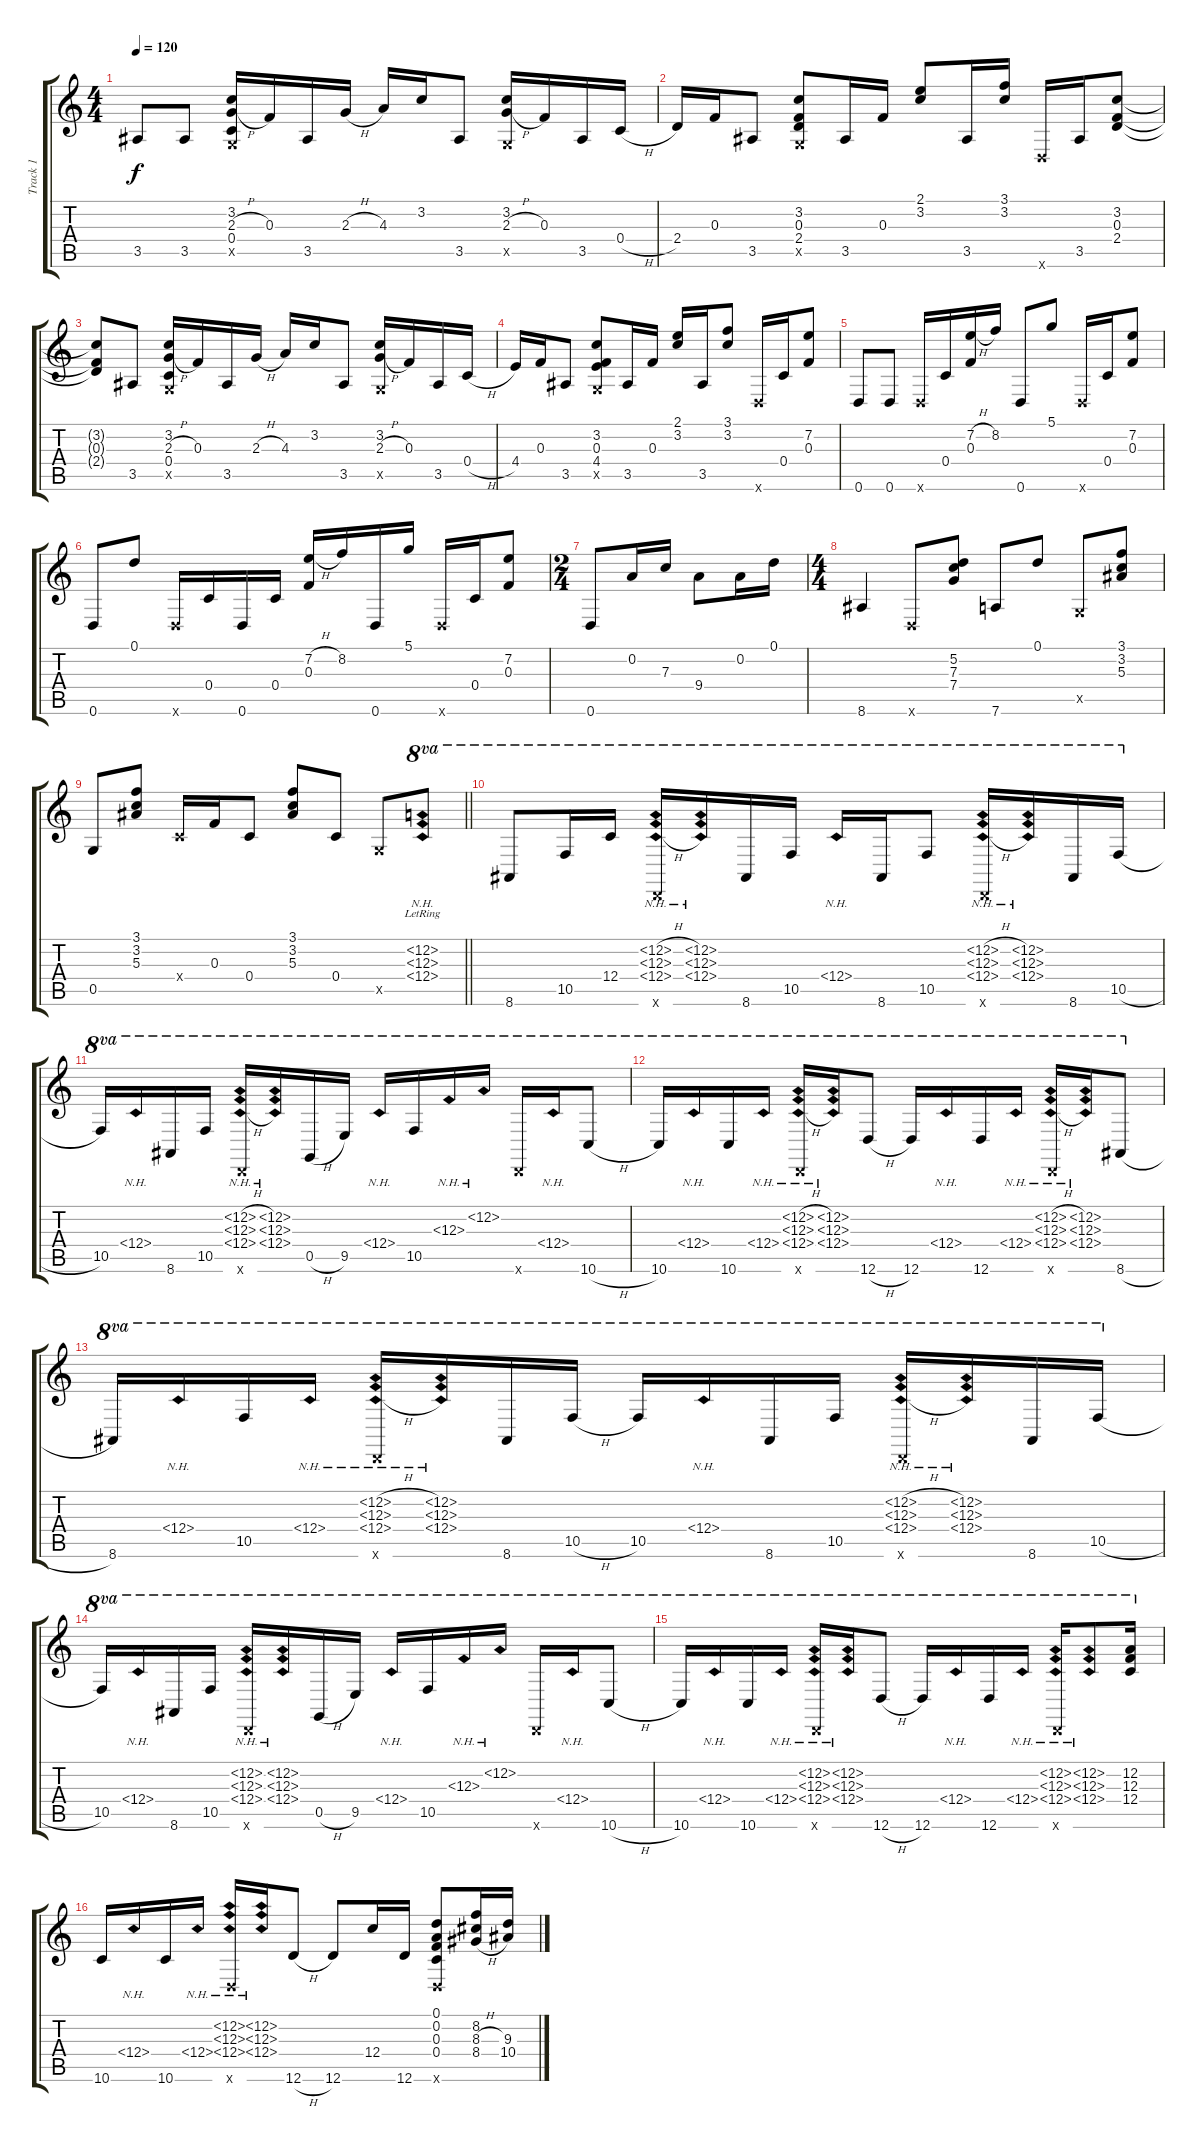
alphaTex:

\track ("Track 1" "Track 1") {instrument acousticguitarsteel}
\staff {score tabs}
\tuning (D4 A3 F3 C3 G2 D2) {hide}
\ts (4 4)
\tempo 120
\clef g2
\ks c
3.5.8{dy f} 3.5.8 (3.2 2.3{h} 0.4 0.5{x}).16 0.3.16 3.5.16 2.3{h}.16 4.3.16 3.2.16 3.5.8 (3.2 2.3{h} 0.5{x}).16 0.3.16 3.5.16 0.4{h}.16 |
2.4.16 0.3.16 3.5.8 (3.2 0.3 2.4 0.5{x}).8 3.5.16 0.3.16 (2.1 3.2).8 3.5.16 (3.1 3.2).16 0.6{x}.16 3.5.16 (3.2 0.3 2.4).8 |
(3.2{t} 0.3{t} 2.4{t}).8 3.5.8 (3.2 2.3{h} 0.4 0.5{x}).16 0.3.16 3.5.16 2.3{h}.16 4.3.16 3.2.16 3.5.8 (3.2 2.3{h} 0.5{x}).16 0.3.16 3.5.16 0.4{h}.16 |
4.4.16 0.3.16 3.5.8 (3.2 0.3 4.4 0.5{x}).8 3.5.16 0.3.16 (2.1 3.2).16 3.5.16 (3.1 3.2).8 0.6{x}.16 0.4.16 (7.2 0.3).8 |
0.6.8 0.6.8 0.6{x}.16 0.4.16 (7.2{h} 0.3).16 8.2.16 0.6.8 5.1.8 0.6{x}.16 0.4.16 (7.2 0.3).8 |
0.6.8 0.1.8 0.6{x}.16 0.4.16 0.6.16 0.4.16 (7.2{h} 0.3).16 8.2.16 0.6.16 5.1.16 0.6{x}.16 0.4.16 (7.2 0.3).8 |
\ts (2 4)
0.6.8 0.2.16 7.3.16 9.4.8 0.2.16 0.1.16 |
\ts (4 4)
8.6.4 0.6{x}.8 (5.2 7.3 7.4).8 7.6.8 0.1.8 0.5{x}.8 (3.1 3.2 5.3).8 |
\barLineRight lightlight
0.5.8 (3.1 3.2 5.3).8 0.4{x}.16 0.3.16 0.4.8 (3.1 3.2 5.3).8 0.4.8 0.5{x}.8 (12.2{nh} 12.3{nh lr} 12.4{nh}).8{ot 8va} |
8.6.8{ot 8va} 10.5.16{ot 8va} 12.4.16{ot 8va} (12.2{nh h} 12.3{nh h} 12.4{nh h} 0.6{x}).16{ot 8va} (12.2{nh} 12.3{nh} 12.4{nh}).16{ot 8va} 8.6.16{ot 8va} 10.5.16{ot 8va} 12.4{nh}.16{ot 8va} 8.6.16{ot 8va} 10.5.8{ot 8va} (12.2{nh h} 12.3{nh h} 12.4{nh h} 0.6{x}).16{ot 8va} (12.2{nh} 12.3{nh} 12.4{nh}).16{ot 8va} 8.6.16{ot 8va} 10.5{h}.16{ot 8va} |
10.5.16{ot 8va} 12.4{nh}.16{ot 8va} 8.6.16{ot 8va} 10.5.16{ot 8va} (12.2{nh h} 12.3{nh h} 12.4{nh h} 0.6{x}).16{ot 8va} (12.2{nh} 12.3{nh} 12.4{nh}).16{ot 8va} 0.5{h}.16{ot 8va} 9.5.16{ot 8va} 12.4{nh}.16{ot 8va} 10.5.16{ot 8va} 12.3{nh}.16{ot 8va} 12.2{nh}.16{ot 8va} 0.6{x}.16{ot 8va} 12.4{nh}.16{ot 8va} 10.6{h}.8{ot 8va} |
10.6.16{ot 8va} 12.4{nh}.16{ot 8va} 10.6.16{ot 8va} 12.4{nh}.16{ot 8va} (12.2{nh h} 12.3{nh h} 12.4{nh h} 0.6{x}).16{ot 8va} (12.2{nh} 12.3{nh} 12.4{nh}).16{ot 8va} 12.6{h}.8{ot 8va} 12.6.16{ot 8va} 12.4{nh}.16{ot 8va} 12.6.16{ot 8va} 12.4{nh}.16{ot 8va} (12.2{nh h} 12.3{nh h} 12.4{nh h} 0.6{x}).16{ot 8va} (12.2{nh} 12.3{nh} 12.4{nh}).16{ot 8va} 8.6{h}.8{ot 8va} |
8.6.16{ot 8va} 12.4{nh}.16{ot 8va} 10.5.16{ot 8va} 12.4{nh}.16{ot 8va} (12.2{nh h} 12.3{nh h} 12.4{nh h} 0.6{x}).16{ot 8va} (12.2{nh} 12.3{nh} 12.4{nh}).16{ot 8va} 8.6.16{ot 8va} 10.5{h}.16{ot 8va} 10.5.16{ot 8va} 12.4{nh}.16{ot 8va} 8.6.16{ot 8va} 10.5.16{ot 8va} (12.2{nh h} 12.3{nh h} 12.4{nh h} 0.6{x}).16{ot 8va} (12.2{nh} 12.3{nh} 12.4{nh}).16{ot 8va} 8.6.16{ot 8va} 10.5{h}.16{ot 8va} |
10.5.16{ot 8va} 12.4{nh}.16{ot 8va} 8.6.16{ot 8va} 10.5.16{ot 8va} (12.2{nh} 12.3{nh} 12.4{nh} 0.6{x}).16{ot 8va} (12.2{nh} 12.3{nh} 12.4{nh}).16{ot 8va} 0.5{h}.16{ot 8va} 9.5.16{ot 8va} 12.4{nh}.16{ot 8va} 10.5.16{ot 8va} 12.3{nh}.16{ot 8va} 12.2{nh}.16{ot 8va} 0.6{x}.16{ot 8va} 12.4{nh}.16{ot 8va} 10.6{h}.8{ot 8va} |
10.6.16{ot 8va} 12.4{nh}.16{ot 8va} 10.6.16{ot 8va} 12.4{nh}.16{ot 8va} (12.2{nh} 12.3{nh} 12.4{nh} 0.6{x}).16{ot 8va} (12.2{nh} 12.3{nh} 12.4{nh}).16{ot 8va} 12.6{h}.8{ot 8va} 12.6.16{ot 8va} 12.4{nh}.16{ot 8va} 12.6.16{ot 8va} 12.4{nh}.16{ot 8va} (12.2{nh} 12.3{nh} 12.4{nh} 0.6{x}).16{ot 8va} (12.2{nh} 12.3{nh} 12.4{nh}).8{ot 8va} (12.2 12.3 12.4).16{ot 8va} |
10.6.16 12.4{nh}.16 10.6.16 12.4{nh}.16 (12.2{nh} 12.3{nh} 12.4{nh} 0.6{x}).16 (12.2{nh} 12.3{nh} 12.4{nh}).16 12.6{h}.8 12.6.8 12.4.16 12.6.16 (0.1 0.2 0.3 0.4 0.6{x}).8 (8.2 8.3{h} 8.4{h}).16 (9.3 10.4).16
